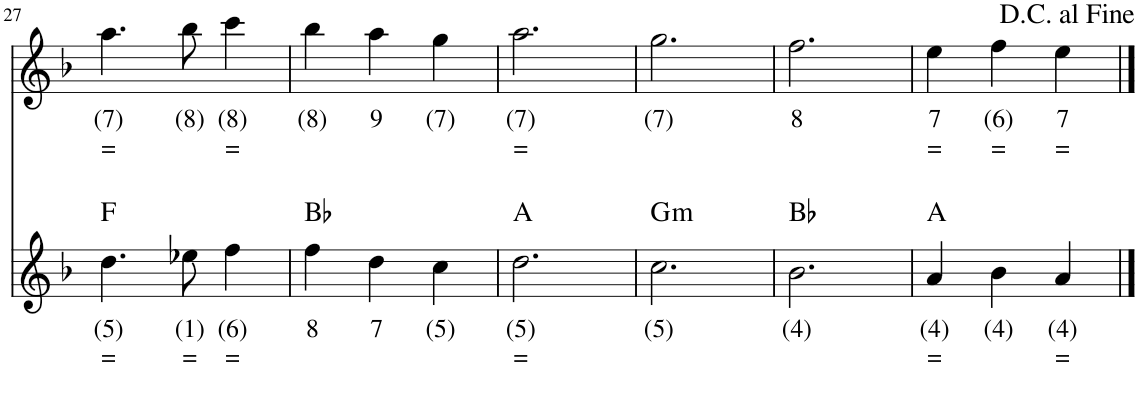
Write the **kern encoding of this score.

**kern	**text	**text	**harte	**kern	**text	**text
*part2	*part2	*part2	*part2	*part1	*part1	*part1
*staff2	*staff2	*staff2	*	*staff1	*staff1	*staff1
*I"Stem	*	*	*	*I"Stem	*	*
!!LO:PB:g=z
*clefG2	*	*	*	*clefG2	*	*
*k[b-]	*	*	*	*k[b-]	*	*
*M3/4	*	*	*	*M3/4	*	*
=27	=27	=27	=27	=27	=27	=27
!	!LO:LY:b	!LO:LY:b	!	!	!LO:LY:b	!LO:LY:b
4.dd\	(5)	=	F:maj	4.aa\	(7)	=
!	!LO:LY:b	!LO:LY:b	!	!	!LO:LY:b	!
8ee-X\	(1)	=	.	8bb-\	(8)	.
!	!LO:LY:b	!LO:LY:b	!	!	!LO:LY:b	!LO:LY:b
4ff\	(6)	=	.	4ccc\	(8)	=
=28	=28	=28	=28	=28	=28	=28
!	!LO:LY:b	!	!	!	!LO:LY:b	!
4ff\	8	.	Bb:maj	4bb-\	(8)	.
!	!LO:LY:b	!	!	!	!LO:LY:b	!
4dd\	7	.	.	4aa\	9	.
!	!LO:LY:b	!	!	!	!LO:LY:b	!
4cc\	(5)	.	.	4gg\	(7)	.
=29	=29	=29	=29	=29	=29	=29
!	!LO:LY:b	!LO:LY:b	!	!	!LO:LY:b	!LO:LY:b
2.dd\	(5)	=	A:maj	2.aa\	(7)	=
=30	=30	=30	=30	=30	=30	=30
!	!LO:LY:b	!	!LO:H:kt=m	!	!LO:LY:b	!
2.cc\	(5)	.	G:min	2.gg\	(7)	.
=31	=31	=31	=31	=31	=31	=31
!	!LO:LY:b	!	!	!	!LO:LY:b	!
2.b-\	(4)	.	Bb:maj	2.ff\	8	.
=32	=32	=32	=32	=32	=32	=32
!	!LO:LY:b	!LO:LY:b	!	!	!LO:LY:b	!LO:LY:b
4a/	(4)	=	A:maj	4ee\	7	=
!	!LO:LY:b	!	!	!	!LO:LY:b	!LO:LY:b
4b-\	(4)	.	.	4ff\	(6)	=
!	!LO:LY:b	!LO:LY:b	!	!	!LO:LY:b	!LO:LY:b
4a/	(4)	=	.	4ee\	7	=
==	==	==	==	==	==	==
*-	*-	*-	*-	*-	*-	*-
